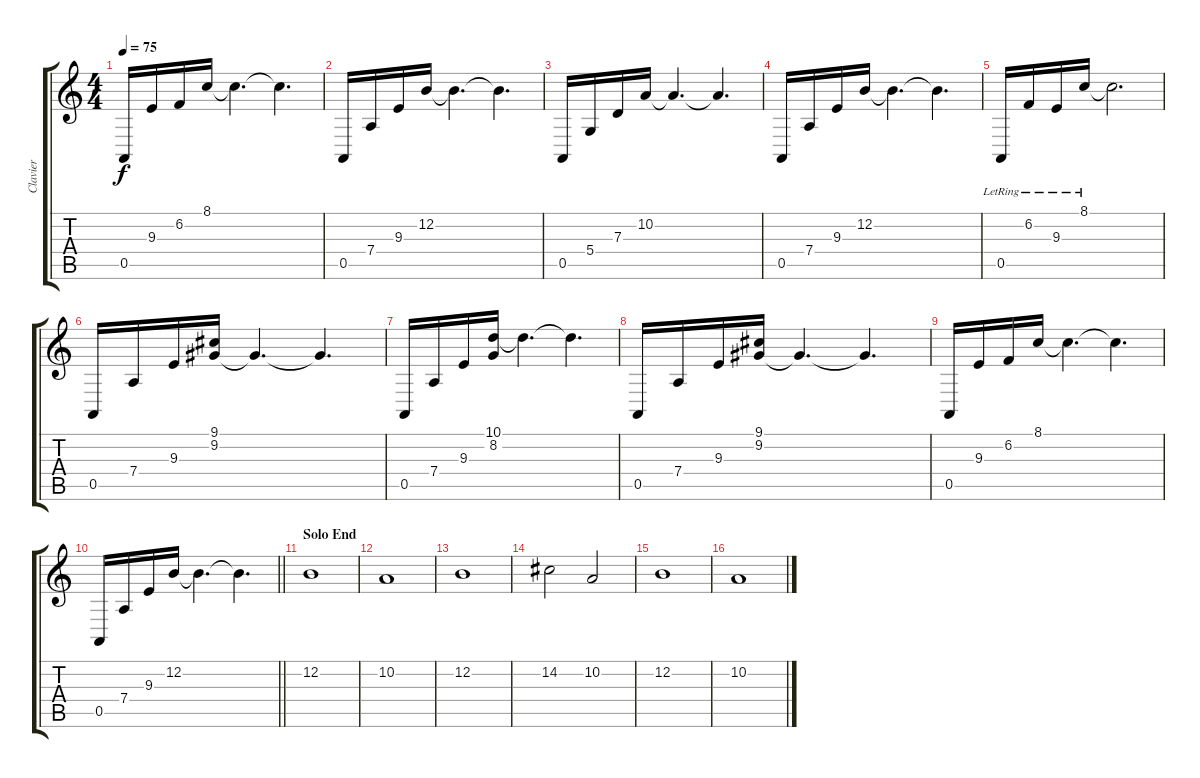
\track ("Clavier" "Clavier") {instrument fx4atmosphere}
\staff {score tabs}
\tuning (E4 B3 G3 D3 A2 E2) {hide}
\ts (4 4)
\tempo 75
\clef g2
\ks c
0.5.16{dy f} 9.3.16 6.2.16 8.1.16 8.1{t}.4{d} 8.1{t}.4{d} |
0.5.16 7.4.16 9.3.16 12.2.16 12.2{t}.4{d} 12.2{t}.4{d} |
0.5.16 5.4.16 7.3.16 10.2.16 10.2{t}.4{d} 10.2{t}.4{d} |
0.5.16 7.4.16 9.3.16 12.2.16 12.2{t}.4{d} 12.2{t}.4{d} |
0.5{lr}.16 6.2{lr}.16 9.3{lr}.16 8.1{lr}.16 8.1{t}.2{d} |
0.5.16 7.4.16 9.3.16 (9.1 9.2).16 9.2{t}.4{d} 9.2{t}.4{d} |
0.5.16 7.4.16 9.3.16 (10.1 8.2).16 10.1{t}.4{d} 10.1{t}.4{d} |
0.5.16 7.4.16 9.3.16 (9.1 9.2).16 9.2{t}.4{d} 9.2{t}.4{d} |
0.5.16 9.3.16 6.2.16 8.1.16 8.1{t}.4{d} 8.1{t}.4{d} |
\barLineRight lightlight
0.5.16 7.4.16 9.3.16 12.2.16 12.2{t}.4{d} 12.2{t}.4{d} |
\section ("" "Solo End")
12.2.1 |
10.2.1 |
12.2.1 |
14.2.2 10.2.2 |
12.2.1 |
10.2.1
